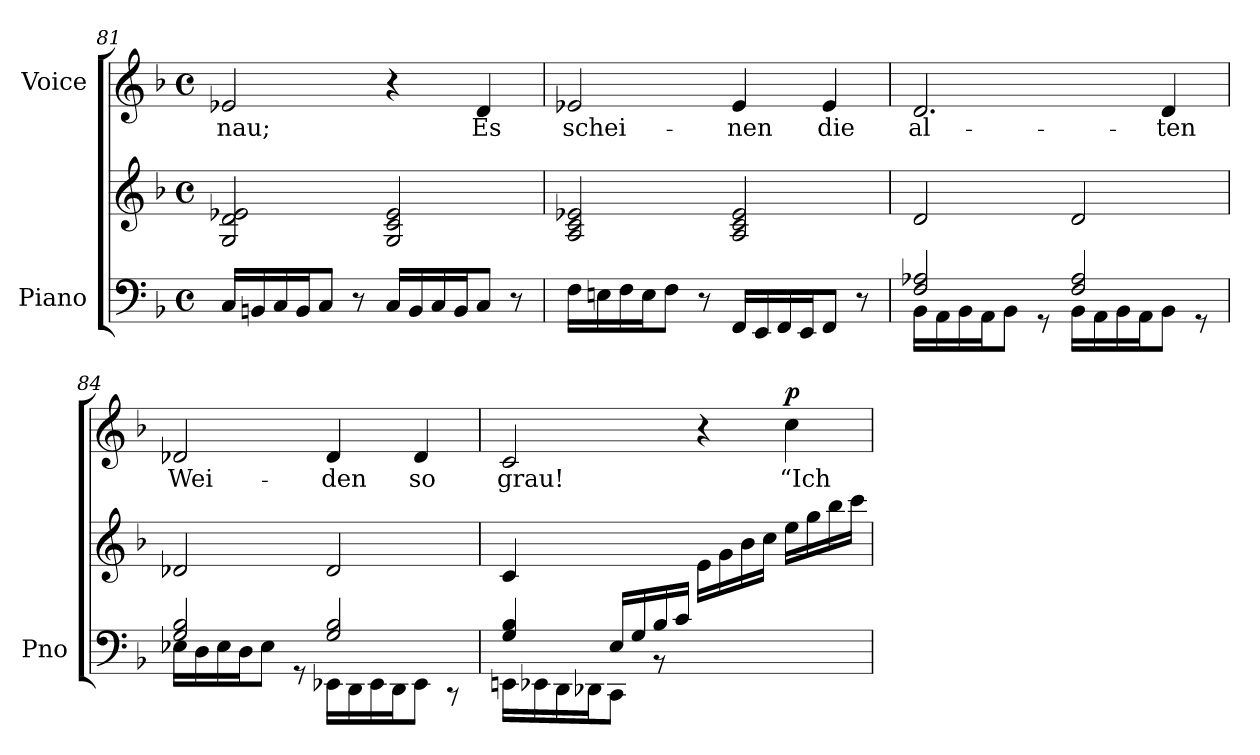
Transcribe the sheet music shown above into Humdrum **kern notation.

**kern	**kern	**kern	**text	**dynam
*part2	*part2	*part1	*part1	*part1
*staff3	*staff2	*staff1	*staff1	*staff1
*I"Piano	*	*I"Voice	*	*
*I'Pno	*	*	*	*
*clefF4	*clefG2	*clefG2	*	*
*k[b-]	*k[b-]	*k[b-]	*	*
*M4/4	*M4/4	*M4/4	*	*
*met(c)	*met(c)	*met(c)	*	*
=81	=81	=81	=81	=81
!	!	!	!LO:LY:b	!
16C/LL	2G/ 2d/ 2e-X/	2e-X/	-nau;	.
16BBn/	.	.	.	.
16C/	.	.	.	.
16BB/J	.	.	.	.
8C/J	.	.	.	.
8r	.	.	.	.
16C/LL	2G/ 2c/ 2e-/	4r	.	.
16BB/	.	.	.	.
16C/	.	.	.	.
16BB/J	.	.	.	.
!	!	!	!LO:LY:b	!
8C/J	.	4d/	Es	.
8r	.	.	.	.
=82	=82	=82	=82	=82
!	!	!	!LO:LY:b	!
16F\LL	2A/ 2c/ 2e-X/	2e-X/	schei-	.
16En\	.	.	.	.
16F\	.	.	.	.
16E\J	.	.	.	.
8F\J	.	.	.	.
8r	.	.	.	.
!	!	!	!LO:LY:b	!
16FF/LL	2A/ 2c/ 2e-/	4e-/	-nen	.
16EE/	.	.	.	.
16FF/	.	.	.	.
16EE/J	.	.	.	.
!	!	!	!LO:LY:b	!
8FF/J	.	4e-/	die	.
8r	.	.	.	.
=83	=83	=83	=83	=83
*^	*	*	*	*
!	!	!	!	!LO:LY:b	!
2F/ 2A-X/	16BB-\LL	2d/	2.d/	al-	.
.	16AA\	.	.	.	.
.	16BB-\	.	.	.	.
.	16AA\J	.	.	.	.
.	8BB-\J	.	.	.	.
.	8r	.	.	.	.
2F/ 2A-/	16BB-\LL	2d/	.	.	.
.	16AA\	.	.	.	.
.	16BB-\	.	.	.	.
.	16AA\J	.	.	.	.
!	!	!	!	!LO:LY:b	!
.	8BB-\J	.	4d/	-ten	.
.	8r	.	.	.	.
!!LO:LB:g=z
=84	=84	=84	=84	=84	=84
!	!	!	!	!LO:LY:b	!
2G/ 2B-/	16E-X\LL	2d-X/	2d-X/	Wei-	.
.	16D\	.	.	.	.
.	16E-\	.	.	.	.
.	16D\J	.	.	.	.
.	8E-\J	.	.	.	.
.	8r	.	.	.	.
!	!	!	!	!LO:LY:b	!
2G/ 2B-/	16EE-X\LL	2d-/	4d-/	-den	.
.	16DD\	.	.	.	.
.	16EE-\	.	.	.	.
.	16DD\J	.	.	.	.
!	!	!	!	!LO:LY:b	!
.	8EE-\J	.	4d-/	so	.
.	8r	.	.	.	.
=85	=85	=85	=85	=85	=85
*	*	*^	*	*	*
!	!	!	!	!	!LO:LY:b	!
4G/ 4B-/	16EEn\LL	4c/	2ryy	2c/	grau!	.
.	16EE-X\	.	.	.	.	.
.	16DD\	.	.	.	.	.
.	16DD-X\J	.	.	.	.	.
(>16E/LL	8CC\J	2.rffyy	.	.	.	.
16G/	.	.	.	.	.	.
16B-/	8rBB	.	.	.	.	.
16c/JJ	.	.	.	.	.	.
2ryy	2ryy	.	16e\LL	4r	.	.
.	.	.	16g\	.	.	.
.	.	.	16b-\	.	.	.
.	.	.	16cc\JJ	.	.	.
!	!	!	!	!	!LO:LY:b	!LO:DY:a
.	.	.	16ee\LL	4cc\	“Ich	p
.	.	.	16gg\	.	.	.
.	.	.	16bb-\	.	.	.
.	.	.	16ccc\JJ)	.	.	.
*v	*v	*	*	*	*	*
*	*v	*v	*	*	*
=	=	=	=	=
*-	*-	*-	*-	*-
